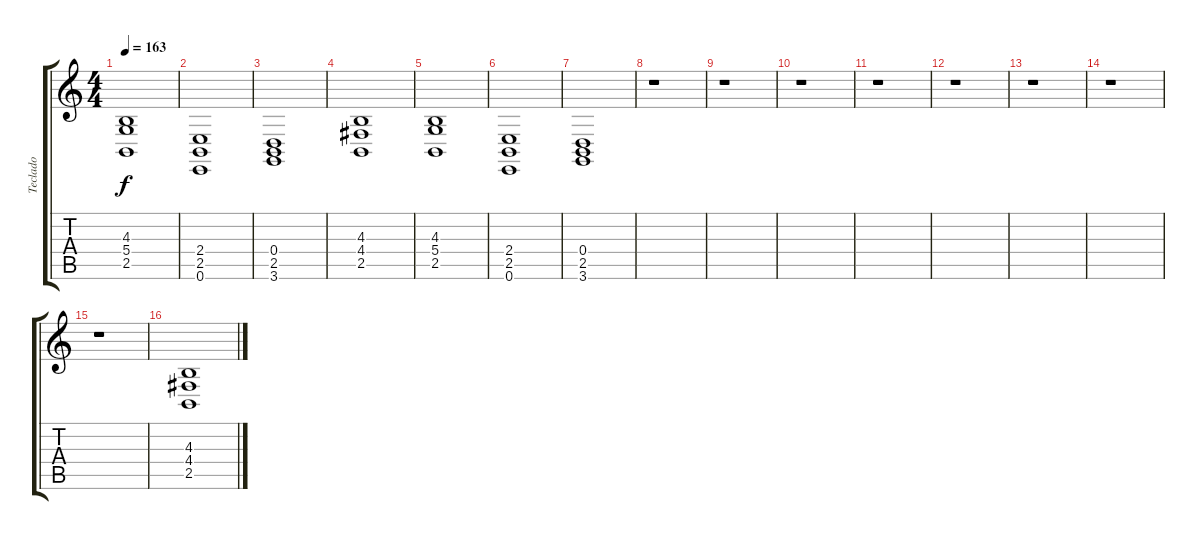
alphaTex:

\track ("Teclado" "Teclado") {instrument choiraahs}
\staff {score tabs}
\tuning (E4 B3 G3 D3 A2 E2) {hide}
\ts (4 4)
\tempo 163
\clef g2
\ks c
(4.3 5.4 2.5).1{dy f} |
(2.4 2.5 0.6).1 |
(0.4 2.5 3.6).1 |
(4.3 4.4 2.5).1 |
(4.3 5.4 2.5).1 |
(2.4 2.5 0.6).1 |
(0.4 2.5 3.6).1 |
r.1 |
r.1 |
r.1 |
r.1 |
r.1 |
r.1 |
r.1 |
r.1 |
(4.3 4.4 2.5).1
